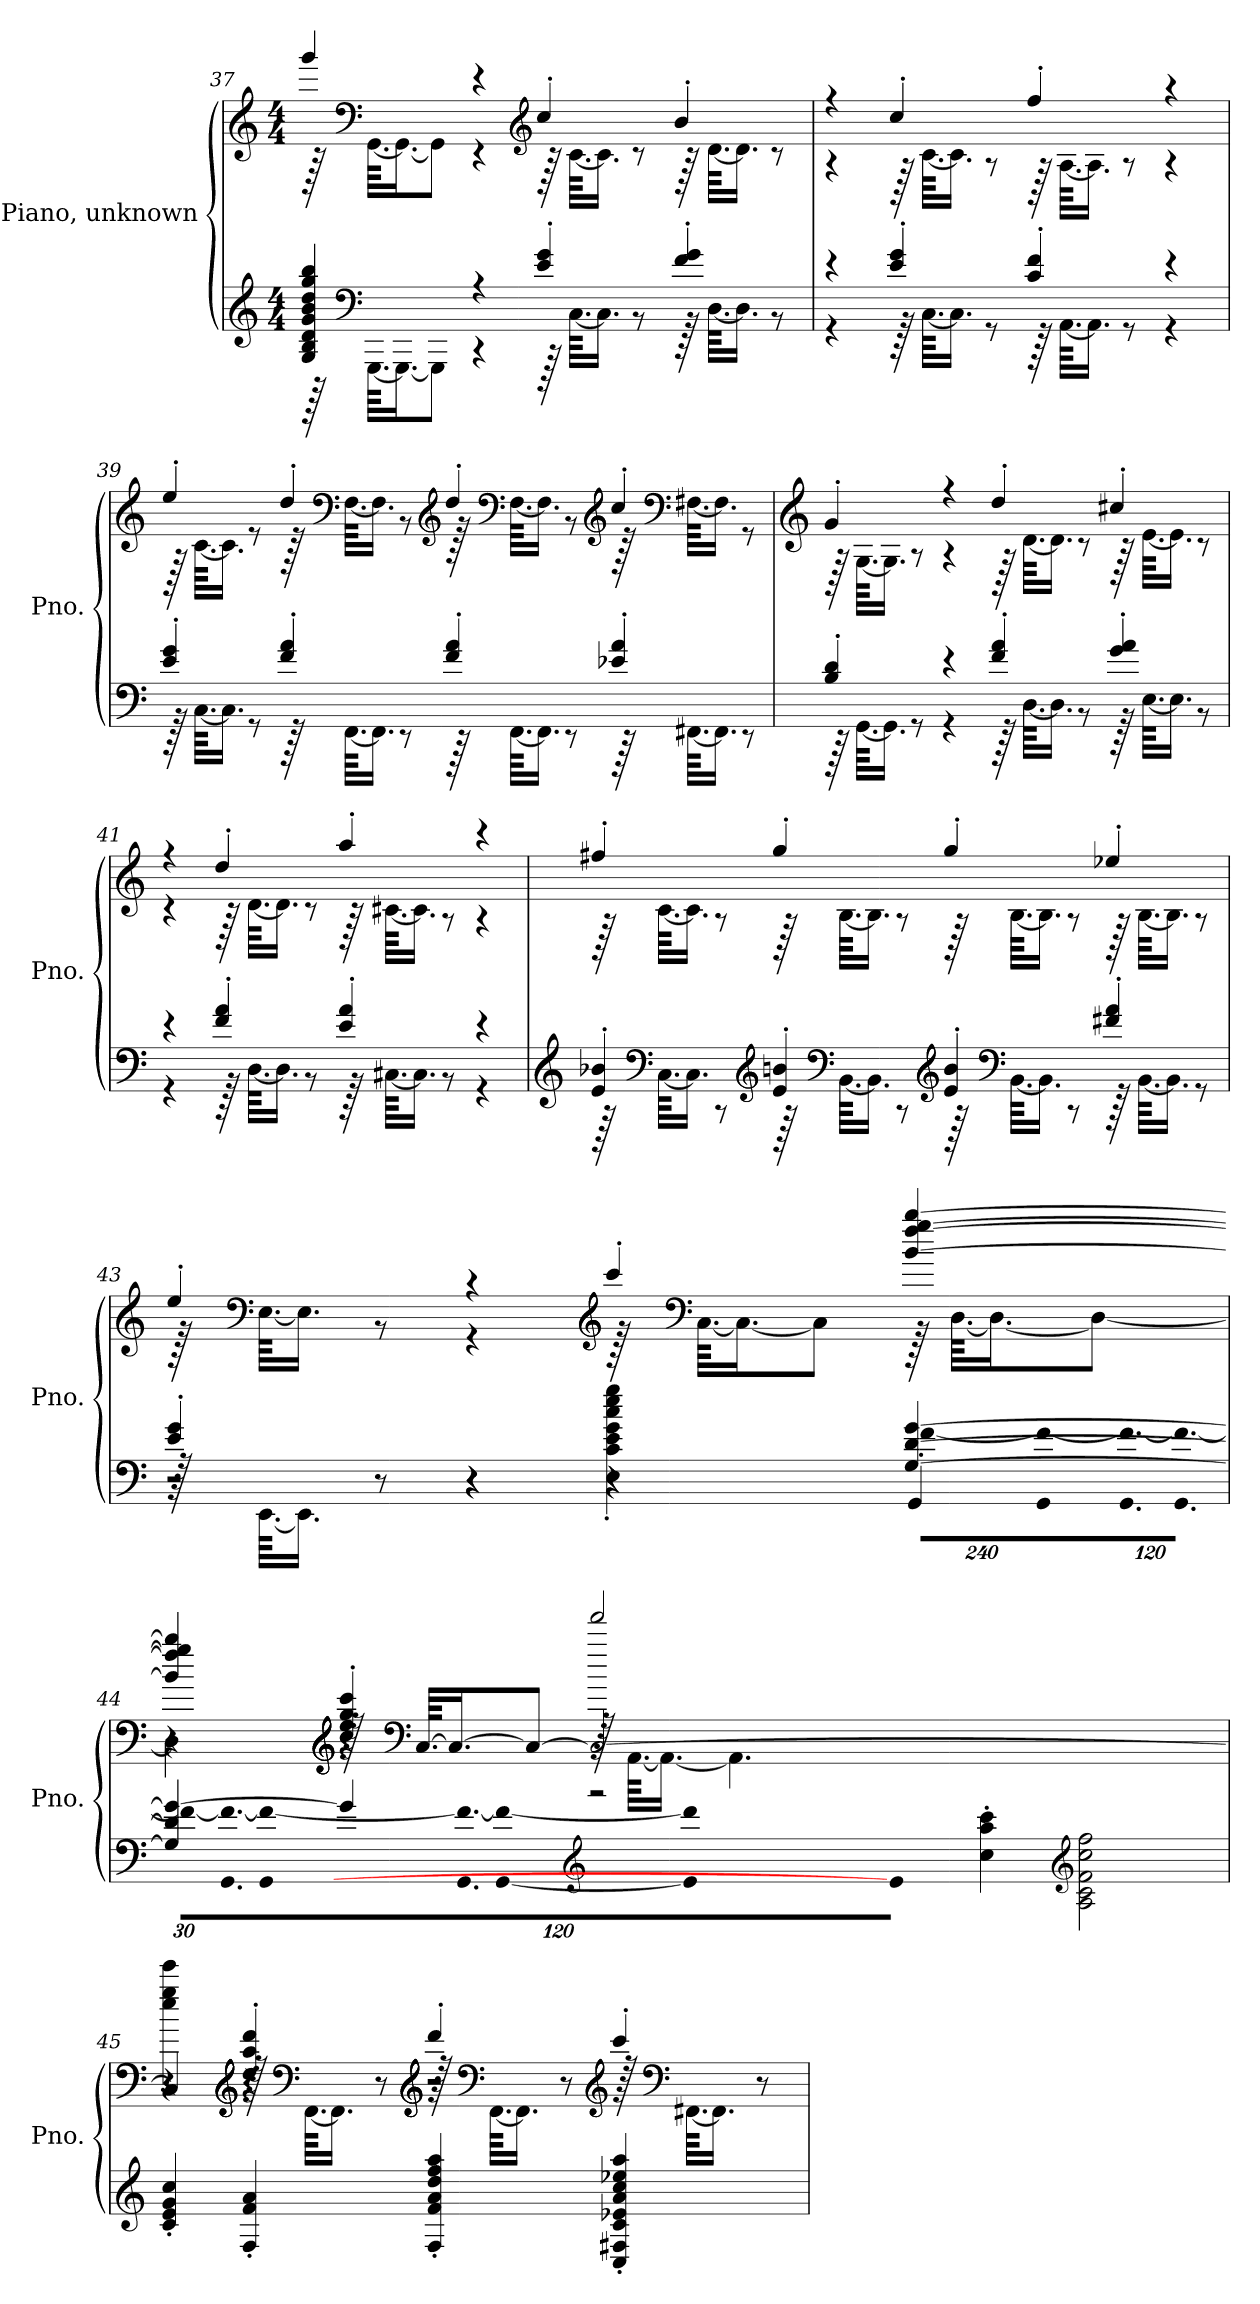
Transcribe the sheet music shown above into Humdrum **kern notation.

**kern	**kern
*part1	*part1
*staff2	*staff1
*I"Piano, unknown	*
*I'Pno.	*
!!LO:LB:g=z
*clefG2	*clefG2
*k[]	*k[]
*M4/4	*M4/4
=37	=37
*^	*^
4G/ 4B/ 4d/ 4g/ 4b/ 4dd/ 4gg/ 4bb/	128r	4ggg/	128r
*clefF4	*	*clefF4	*
.	[64.GGG\KKLL	.	[64.GG\KKLL
.	16.GGG\J_	.	16.GG\J_
.	8GGG\J]	.	8GG\J]
4r	4r	4r	4r
*	*	*clefG2	*
4e/' 4g/'	128r	4cc'/	128r
.	[64.C\KKLL	.	[64.c\KKLL
.	16.C\JJ]	.	16.c\JJ]
.	8r	.	8r
4f/' 4g/'	128r	4b'/	128r
.	[64.D\KKLL	.	[64.d\KKLL
.	16.D\JJ]	.	16.d\JJ]
.	8r	.	8r
=38	=38	=38	=38
4r	4r	4r	4r
4e/' 4g/'	128r	4cc'/	128r
.	[64.C\KKLL	.	[64.c\KKLL
.	16.C\JJ]	.	16.c\JJ]
.	8r	.	8r
4c/' 4f/'	128r	4ff'/	128r
.	[64.AA\KKLL	.	[64.A\KKLL
.	16.AA\JJ]	.	16.A\JJ]
.	8r	.	8r
4r	4r	4r	4r
!!LO:LB:g=z	!!
=39	=39	=39	=39
4e/' 4g/'	128r	4ee'/	128r
.	[64.C\KKLL	.	[64.c\KKLL
.	16.C\JJ]	.	16.c\JJ]
.	8r	.	8r
4f/' 4a/'	128r	4dd'/	128r
*	*	*clefF4	*
.	[64.FF\KKLL	.	[64.F\KKLL
.	16.FF\JJ]	.	16.F\JJ]
.	8r	.	8r
*	*	*clefG2	*
4f/' 4a/'	128r	4dd'/	128r
*	*	*clefF4	*
.	[64.FF\KKLL	.	[64.F\KKLL
.	16.FF\JJ]	.	16.F\JJ]
.	8r	.	8r
*	*	*clefG2	*
4e-X/' 4a/'	128r	4cc'/	128r
*	*	*clefF4	*
.	[64.FF#X\KKLL	.	[64.F#X\KKLL
.	16.FF#\JJ]	.	16.F#\JJ]
.	8r	.	8r
!!LO:PB:g=z	!!
=40	=40	=40	=40
*	*	*clefG2	*
4B/' 4d/'	128r	4g'/	128r
.	[64.GG\KKLL	.	[64.G\KKLL
.	16.GG\JJ]	.	16.G\JJ]
.	8r	.	8r
4r	4r	4r	4r
4f/' 4a/'	128r	4dd'/	128r
.	[64.D\KKLL	.	[64.d\KKLL
.	16.D\JJ]	.	16.d\JJ]
.	8r	.	8r
4g/' 4a/'	128r	4cc#X'/	128r
.	[64.E\KKLL	.	[64.e\KKLL
.	16.E\JJ]	.	16.e\JJ]
.	8r	.	8r
=41	=41	=41	=41
4r	4r	4r	4r
4f/' 4a/'	128r	4dd'/	128r
.	[64.D\KKLL	.	[64.d\KKLL
.	16.D\JJ]	.	16.d\JJ]
.	8r	.	8r
4e/' 4a/'	128r	4aa'/	128r
.	[64.C#X\KKLL	.	[64.c#X\KKLL
.	16.C#\JJ]	.	16.c#\JJ]
.	8r	.	8r
4r	4r	4r	4r
!!LO:LB:g=z	!!
=42	=42	=42	=42
*clefG2	*	*	*
4e/' 4b-X/'	128r	4ff#X'/	128r
*clefF4	*	*	*
.	[64.C\KKLL	.	[64.c\KKLL
.	16.C\JJ]	.	16.c\JJ]
.	8r	.	8r
*clefG2	*	*	*
4e/' 4bn/'	128r	4gg'/	128r
*clefF4	*	*	*
.	[64.BB\KKLL	.	[64.B\KKLL
.	16.BB\JJ]	.	16.B\JJ]
.	8r	.	8r
*clefG2	*	*	*
4e/' 4b/'	128r	4gg'/	128r
*clefF4	*	*	*
.	[64.BB\KKLL	.	[64.B\KKLL
.	16.BB\JJ]	.	16.B\JJ]
.	8r	.	8r
4f#X/' 4a/'	128r	4ee-X'/	128r
.	[64.BB\KKLL	.	[64.B\KKLL
.	16.BB\JJ]	.	16.B\JJ]
.	8r	.	8r
!!LO:LB:g=z	!!
=43	=43	=43	=43
*	*^	*	*
2r	128r	4e/' 4g/'	4ee'/	128r
*	*	*	*clefF4	*
.	[64.EE\KKLL	.	.	[64.E\KKLL
.	16.EE\JJ]	.	.	16.E\JJ]
.	8r	.	.	8r
.	4r	4r	4r	4r
*	*	*	*clefG2	*
4r	4E\' 4c\' 4e\' 4g\' 4cc\' 4ee\' 4gg\'	4r	4ccc'/	128r
*	*	*	*clefF4	*
.	.	.	.	[64.C\KKLL
.	.	.	.	16.C\J_
.	.	.	.	8C\J]
*	*Xbrackettup	*	*	*
!	!LO:N:vis=16	!	!	!
[4G/ [4d/ [4g/	[1920%137f\LL	4GG'/	[4b/ [4ff/ [4gg/ [4bb/	128r
.	.	.	.	[64.D\KKLL
.	.	.	.	16.D\J_
!	!LO:N:vis=16	!	!	!
.	1920%137GG\ 1920%137f\_	.	.	.
.	.	.	.	8D\J_
!	!LO:N:vis=32.	!	!	!
.	1920%103GG\ 1920%103f\_L	.	.	.
!	!LO:N:vis=32.	!	!	!
.	1920%103GG\ 1920%103f\_JJJ	.	.	.
*	*v	*v	*	*
*	*	*v	*v
!!LO:LB:g=z
=44	=44	=44
!	!LO:N:vis=64	!
*	*	*^
*	*	*	*^
4G/] 4d/] 4g/_	960%17f\KLLL_	4b/] 4ff/] 4gg/] 4bb/]	4D\]	4r
!	!LO:N:vis=32.	!	!	!
.	1920%103GG\ 1920%103f\_J	.	.	.
!	!LO:N:vis=16	!	!	!
.	1920%137GG\ 1920%137f\_	.	.	.
!	!LO:N:vis=32.	!	!	!
.	1920%103GG\ 1920%103f\_L	.	.	.
!	!LO:N:vis=64	!	!	!
.	[960%17GG\ 960%17f\_L	.	.	.
!	!LO:N:vis=64	!	!	!
.	960%17GG\_ 960%17f\]	.	.	.
.	1920ryy	.	.	.
!	!LO:N:vis=64	!	!	!
.	960%17GG\JJJJ]	.	.	.
*	*	*clefG2	*	*
4g/]	4E\' 4c\' 4e\'	4cc/' 4ee/' 4gg/' 4ccc/'	4r	128r
*	*	*clefF4	*	*
.	.	.	.	[64.C/KKLL
.	.	.	.	16.C/J_
.	.	.	.	8C/J_
*clefG2	*	*	*	*
2r	2A\ 2c\ 2f\ 2cc\ 2ff\	2fff/	128r	2C/_
.	.	.	[64.AA\KKLL	.
.	.	.	16.AA\JJ_	.
.	.	.	4.AA\]	.
*v	*v	*	*	*
!!LO:LB:g=z	!!	!!
=45	=45	=45	=45
4c/' 4e/' 4g/' 4cc/'	4r	4ee\' 4gg\' 4eee\'	4C/]
*	*clefG2	*	*
4F/' 4f/' 4a/'	4dd/' 4aa/' 4ddd/'	128r	4r
*	*clefF4	*	*
.	.	[64.FF\KKLL	.
.	.	16.FF\JJ]	.
.	.	8r	.
*	*clefG2	*	*
4F/' 4f/' 4a/' 4dd/' 4ff/' 4aa/'	4ddd'/	128r	2r
*	*clefF4	*	*
.	.	[64.FF\KKLL	.
.	.	16.FF\JJ]	.
.	.	8r	.
*	*clefG2	*	*
4C/' 4F#X/' 4c/' 4e-X/' 4a/' 4cc/' 4ee-X/' 4aa/'	4ccc'/	128r	.
*	*clefF4	*	*
.	.	[64.FF#X\KKLL	.
.	.	16.FF#\JJ]	.
.	.	8r	.
*	*v	*v	*v
=	=
*-	*-
